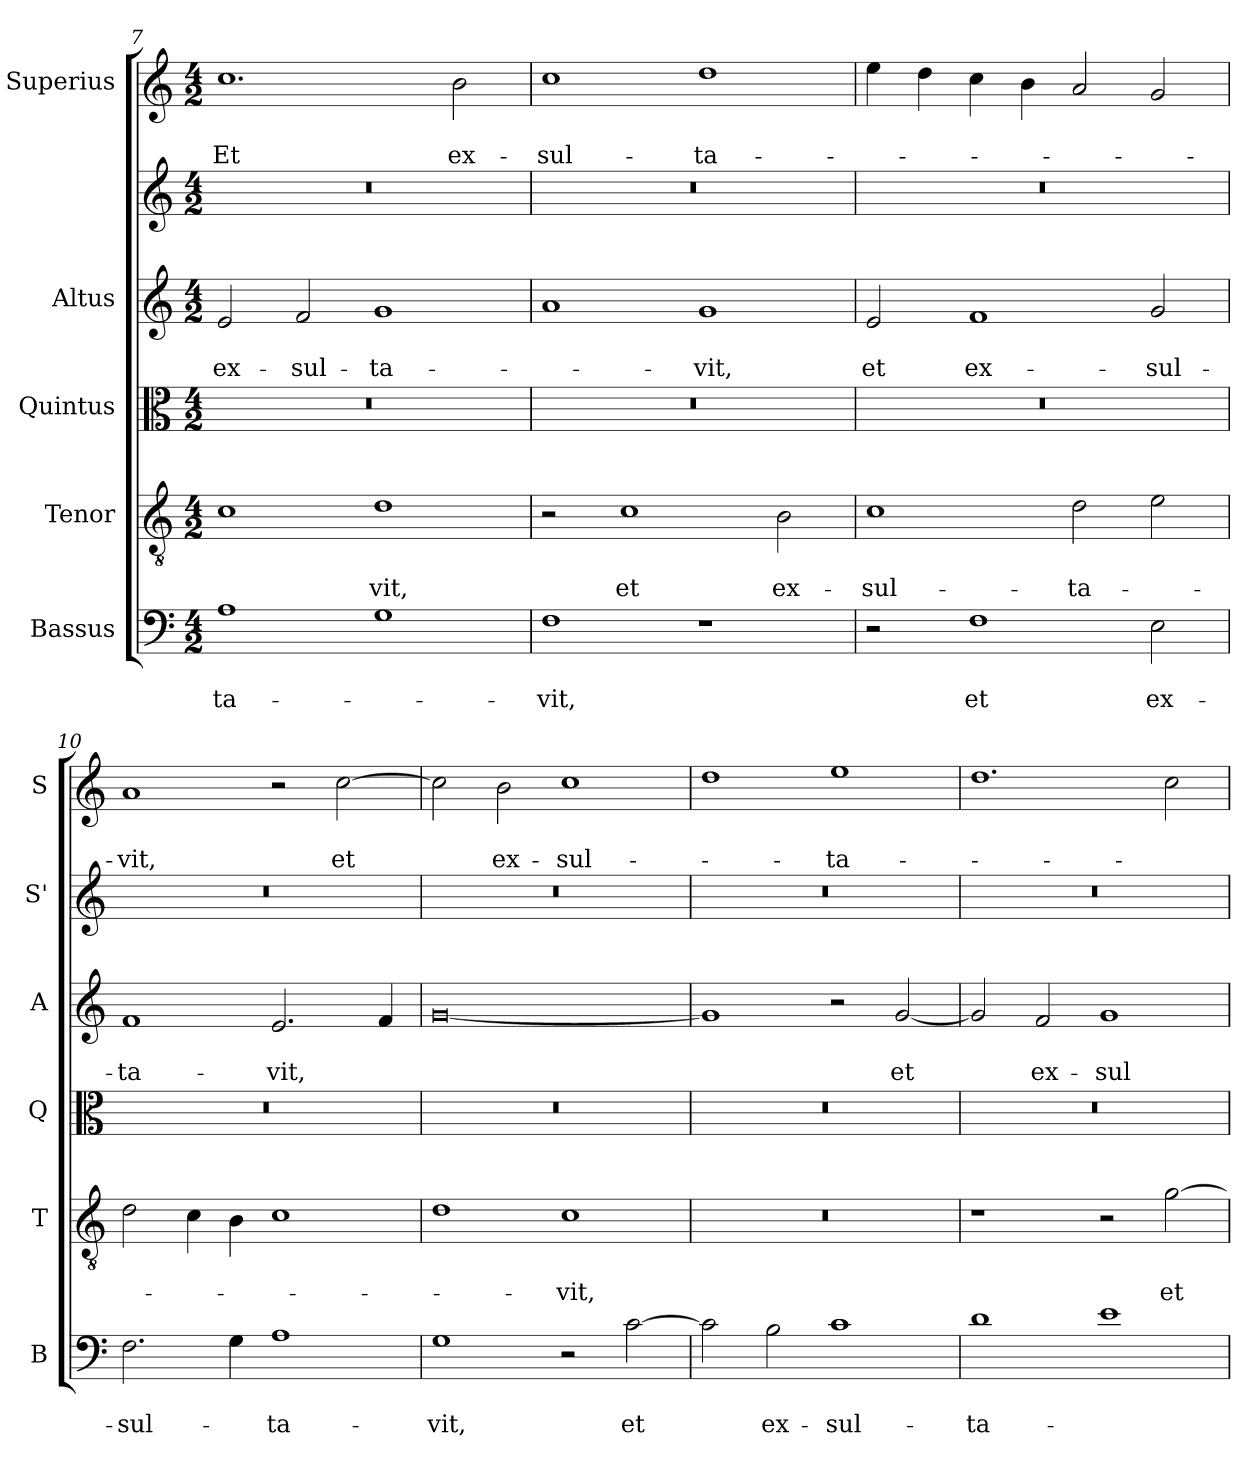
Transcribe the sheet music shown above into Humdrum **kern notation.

**kern	**text	**text	**kern	**text	**text	**kern	**kern	**text	**text	**kern	**kern	**text	**text
*part6	*part6	*part6	*part5	*part5	*part5	*part4	*part3	*part3	*part3	*part2	*part1	*part1	*part1
*staff6	*staff6	*staff6	*staff5	*staff5	*staff5	*staff4	*staff3	*staff3	*staff3	*staff2	*staff1	*staff1	*staff1
*I"Bassus	*	*	*I"Tenor	*	*	*I"Quintus	*I"Altus	*	*	*	*I"Superius	*	*
*I'B	*	*	*I'T	*	*	*I'Q	*I'A	*	*	*I'S'	*I'S	*	*
*clefF4	*	*	*clefGv2	*	*	*clefC3	*clefG2	*	*	*clefG2	*clefG2	*	*
*k[]	*	*	*k[]	*	*	*k[]	*k[]	*	*	*k[]	*k[]	*	*
*C:	*	*	*C:	*	*	*C:	*C:	*	*	*C:	*C:	*	*
*M4/2	*	*	*M4/2	*	*	*M4/2	*M4/2	*	*	*M4/2	*M4/2	*	*
=7	=7	=7	=7	=7	=7	=7	=7	=7	=7	=7	=7	=7	=7
!	!	!LO:LY:b	!	!	!	!	!	!	!LO:LY:b	!	!	!	!LO:LY:b
1A	.	-ta-	1c	.	.	0r	2e/	.	ex-	0r	1.cc	.	Et
!	!	!	!	!	!	!	!	!	!LO:LY:b	!	!	!	!
.	.	.	.	.	.	.	2f/	.	-sul-	.	.	.	.
!	!	!	!	!	!LO:LY:b	!	!	!	!LO:LY:b	!	!	!	!
1G	.	.	1d	.	-vit,	.	1g	.	-ta-	.	.	.	.
!	!	!	!	!	!	!	!	!	!	!	!	!	!LO:LY:b
.	.	.	.	.	.	.	.	.	.	.	2b\	.	ex-
=8	=8	=8	=8	=8	=8	=8	=8	=8	=8	=8	=8	=8	=8
!	!	!LO:LY:b	!	!	!	!	!	!	!	!	!	!	!LO:LY:b
1F	.	-vit,	2r	.	.	0r	1a	.	.	0r	1cc	.	-sul-
!	!	!	!	!	!LO:LY:b	!	!	!	!	!	!	!	!
.	.	.	1c	.	et	.	.	.	.	.	.	.	.
!	!	!	!	!	!	!	!	!	!LO:LY:b	!	!	!	!LO:LY:b
1r	.	.	.	.	.	.	1g	.	-vit,	.	1dd	.	-ta-
!	!	!	!	!	!LO:LY:b	!	!	!	!	!	!	!	!
.	.	.	2B\	.	ex-	.	.	.	.	.	.	.	.
=9	=9	=9	=9	=9	=9	=9	=9	=9	=9	=9	=9	=9	=9
!	!	!	!	!	!LO:LY:b	!	!	!	!LO:LY:b	!	!	!	!
2r	.	.	1c	.	-sul-	0r	2e/	.	et	0r	4ee\	.	.
.	.	.	.	.	.	.	.	.	.	.	4dd\	.	.
!	!	!LO:LY:b	!	!	!	!	!	!	!LO:LY:b	!	!	!	!
1F	.	et	.	.	.	.	1f	.	ex-	.	4cc\	.	.
.	.	.	.	.	.	.	.	.	.	.	4b\	.	.
!	!	!	!	!	!LO:LY:b	!	!	!	!	!	!	!	!
.	.	.	2d\	.	-ta-	.	.	.	.	.	2a/	.	.
!	!	!LO:LY:b	!	!	!	!	!	!	!LO:LY:b	!	!	!	!
2E\	.	ex-	2e\	.	.	.	2g/	.	-sul-	.	2g/	.	.
!!LO:LB:g=z
=10	=10	=10	=10	=10	=10	=10	=10	=10	=10	=10	=10	=10	=10
!	!	!LO:LY:b	!	!	!	!	!	!	!LO:LY:b	!	!	!	!LO:LY:b
2.F\	.	-sul-	2d\	.	.	0r	1f	.	-ta-	0r	1a	.	-vit,
.	.	.	4c\	.	.	.	.	.	.	.	.	.	.
4G\	.	.	4B\	.	.	.	.	.	.	.	.	.	.
!	!	!LO:LY:b	!	!	!	!	!	!	!LO:LY:b	!	!	!	!
1A	.	-ta-	1c	.	.	.	2.e/	.	-vit,	.	2r	.	.
!	!	!	!	!	!	!	!	!	!	!	!	!	!LO:LY:b
.	.	.	.	.	.	.	.	.	.	.	[2cc\	.	et
.	.	.	.	.	.	.	4f/	.	.	.	.	.	.
=11	=11	=11	=11	=11	=11	=11	=11	=11	=11	=11	=11	=11	=11
!	!	!LO:LY:b	!	!	!	!	!	!	!	!	!	!	!
1G	.	-vit,	1d	.	.	0r	[0g	.	.	0r	2cc\]	.	.
!	!	!	!	!	!	!	!	!	!	!	!	!	!LO:LY:b
.	.	.	.	.	.	.	.	.	.	.	2b\	.	ex-
!	!	!	!	!	!LO:LY:b	!	!	!	!	!	!	!	!LO:LY:b
2r	.	.	1c	.	-vit,	.	.	.	.	.	1cc	.	-sul-
!	!	!LO:LY:b	!	!	!	!	!	!	!	!	!	!	!
[2c\	.	et	.	.	.	.	.	.	.	.	.	.	.
=12	=12	=12	=12	=12	=12	=12	=12	=12	=12	=12	=12	=12	=12
2c\]	.	.	0r	.	.	0r	1g]	.	.	0r	1dd	.	.
!	!	!LO:LY:b	!	!	!	!	!	!	!	!	!	!	!
2B\	.	ex-	.	.	.	.	.	.	.	.	.	.	.
!	!	!LO:LY:b	!	!	!	!	!	!	!	!	!	!	!LO:LY:b
1c	.	-sul-	.	.	.	.	2r	.	.	.	1ee	.	-ta-
!	!	!	!	!	!	!	!	!	!LO:LY:b	!	!	!	!
.	.	.	.	.	.	.	[2g/	.	et	.	.	.	.
=13	=13	=13	=13	=13	=13	=13	=13	=13	=13	=13	=13	=13	=13
!	!	!LO:LY:b	!	!	!	!	!	!	!	!	!	!	!
1d	.	-ta-	1r	.	.	0r	2g/]	.	.	0r	1.dd	.	.
!	!	!	!	!	!	!	!	!	!LO:LY:b	!	!	!	!
.	.	.	.	.	.	.	2f/	.	ex-	.	.	.	.
!	!	!	!	!	!	!	!	!	!LO:LY:b	!	!	!	!
1e	.	.	2r	.	.	.	1g	.	-sul-	.	.	.	.
!	!	!	!	!	!LO:LY:b	!	!	!	!	!	!	!	!
.	.	.	[2g\	.	et	.	.	.	.	.	2cc\	.	.
=	=	=	=	=	=	=	=	=	=	=	=	=	=
*-	*-	*-	*-	*-	*-	*-	*-	*-	*-	*-	*-	*-	*-
